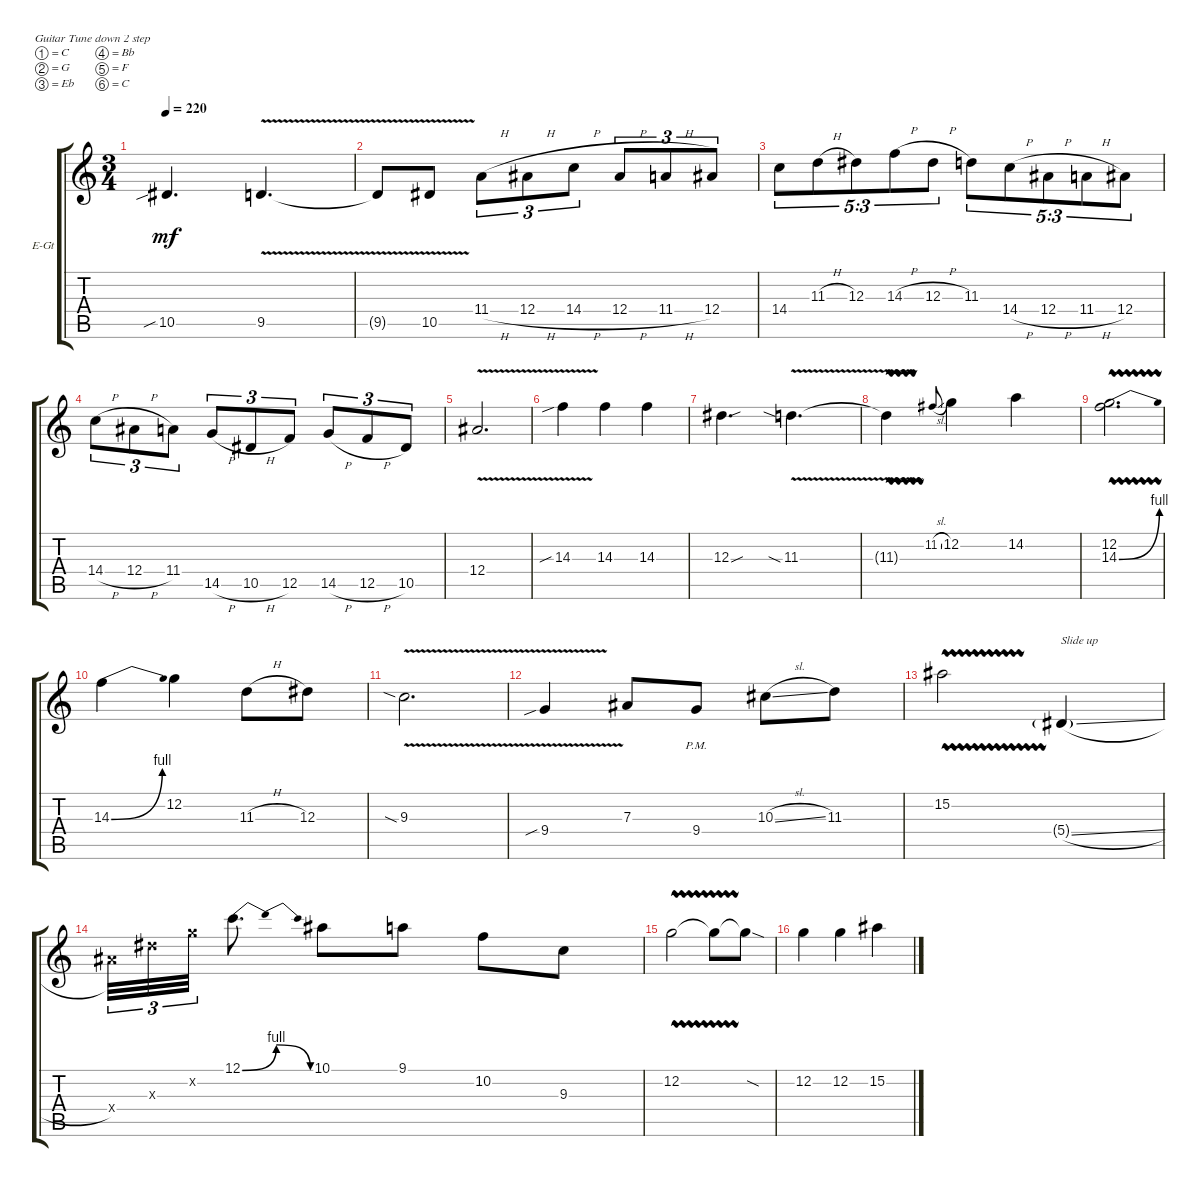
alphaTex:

\defaultSystemsLayout 4
\bracketExtendMode groupsimilarinstruments
\firstSystemTrackNameOrientation horizontal
\otherSystemsTrackNameOrientation horizontal
\track ("Solo" "E-Gt") {instrument overdrivenguitar}
\staff {score tabs}
\tuning (C4 G3 Eb3 Bb2 F2 C2)
\ts (3 4)
\tempo 220
\clef g2
\scale
0.333333
\ks c
10.5{sib}.4{d dy mf} 9.5{v}.4{d} |
\scale
0.333333 9.5{v t}.8 10.5{v}.8 11.4{h}.8{tu (3 2)} 12.4{h}.8{tu (3 2)} 14.4{h}.8{tu (3 2)} 12.4{h}.8{tu (3 2)} 11.4{h}.8{tu (3 2)} 12.4.8{tu (3 2)} |
\scale
0.333333 14.4.8{tu (5 3)} 11.3{h}.8{tu (5 3)} 12.3.8{tu (5 3)} 14.3{h}.8{tu (5 3)} 12.3{h}.8{tu (5 3)} 11.3.8{tu (5 3)} 14.4{h}.8{tu (5 3)} 12.4{h}.8{tu (5 3)} 11.4{h}.8{tu (5 3)} 12.4.8{tu (5 3)} |
\scale
0.333333 14.4{h}.8{tu (3 2)} 12.4{h}.8{tu (3 2)} 11.4.8{tu (3 2)} 14.5{h}.8{tu (3 2)} 10.5{h}.8{tu (3 2)} 12.5.8{tu (3 2)} 14.5{h}.8{tu (3 2)} 12.5{h}.8{tu (3 2)} 10.5.8{tu (3 2)} |
\scale
0.333333 12.4{v}.2{d} |
\scale
0.333333 14.3{v sib}.4 14.3.4 14.3.4 |
\scale
0.333333 12.3{sou}.4{d} 11.3{v sia}.4{d} |
\scale
0.333333 11.3{vw t}.4 11.2{sl}.8{gr onbeat} 12.2.4 14.2.4 |
\scale
0.333333 (14.3{be (bend 0 0 6.6 4) vw} 12.2{vw}).2{d} |
\scale
0.333333 14.3{be (bend 0 0 6 4)}.4 12.2.4 11.3{h}.8 12.3.8 |
\scale
0.333333 9.3{v sia}.2{d} |
\scale
0.333333 9.4{v sib}.4 7.3.8 9.4{pm}.8 10.3{sl}.8 11.3.8 |
\scale
0.333333 15.2{vw}.2 5.4{sl g}.4{txt "Slide up"} |
\scale
0.333333 12.4{x}.32{tu (3 2)} 12.3{x}.32{tu (3 2)} 12.2{x}.32{tu (3 2)} 12.1{be (bendrelease 18.599999999999998 0 25.2 4 33 4 47.4 0)}.8{d} 10.1.8 9.1.8 10.2.8 9.3.8 |
\scale
0.333333 12.2{vw}.2 12.2{t}.8 12.2{sod t}.8 |
\scale
0.333333 12.2.4 12.2.4 15.2.4
